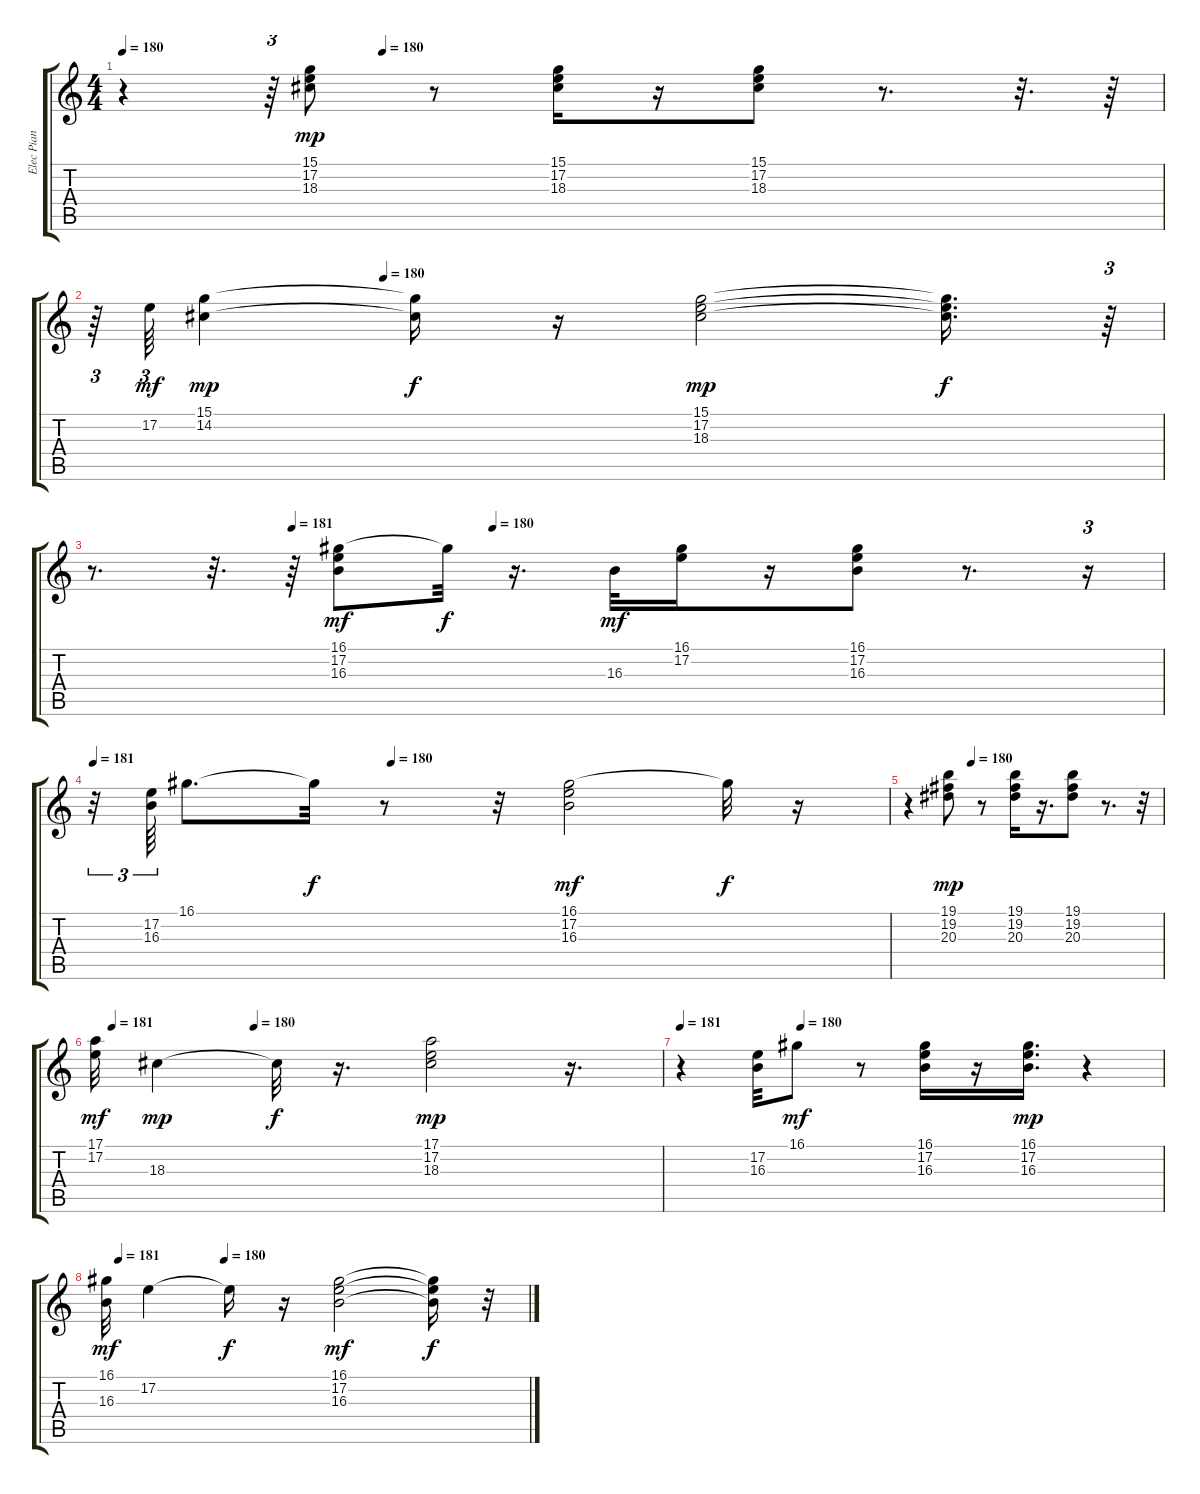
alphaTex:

\track ("Elec Pian" "Elec Pian") {instrument honkytonkpiano}
\staff {score tabs}
\tuning (E4 B3 G3 D3 A2 E2) {hide}
\ts (4 4)
\tempo 180
\tempo (180 0.25)
\clef g2
\ks c
r.4{dy f} r.64{tu (3 2)} (15.1 17.2 18.3).8{dy mp} r.8 (15.1 17.2 18.3).16 r.16 (15.1 17.2 18.3).8 r.8{d} r.32{d} r.64 |
\tempo (180 0.2708333333333333)
r.64{tu (3 2)} 17.2.64{tu (3 2) dy mf} (15.1 14.2).4{dy mp} (15.1{t} 14.2{t}).16{dy f} r.16 (15.1 17.2 18.3).2{dy mp} (15.1{t} 17.2{t} 18.3{t}).16{d dy f} r.64{tu (3 2)} |
\tempo (181 0.1875)
\tempo (180 0.375)
r.8{d} r.32{d} r.64 (16.1 17.2 16.3).8{dy mf} 16.1{t}.32{dy f} r.16{d} 16.3.32{dy mf} (16.1 17.2).16 r.16 (16.1 17.2 16.3).8 r.8{d} r.16{tu (3 2)} |
\tempo 181
\tempo (180 0.375)
r.32{tu (3 2)} (17.2 16.3).64{tu (3 2)} 16.1.8{d} 16.1{t}.32{dy f} r.8 r.32 (16.1 17.2 16.3).2{dy mf} 16.1{t}.32{dy f} r.16 |
\tempo (180 0.25)
r.4 (19.1 19.2 20.3).8{dy mp} r.8 (19.1 19.2 20.3).16 r.16{d} (19.1 19.2 20.3).8 r.8{d} r.32 |
\tempo (181 0.03125)
\tempo (180 0.28125)
(17.1 17.2).32{dy mf} 18.3.4{dy mp} 18.3{t}.32{dy f} r.16{d} (17.1 17.2 18.3).2{dy mp} r.16{d} |
\tempo 181
\tempo (180 0.25)
r.4 (17.2 16.3).32 16.1.8{dy mf} r.8 (16.1 17.2 16.3).16 r.16 (16.1 17.2 16.3).16{d dy mp} r.4 |
\tempo (181 0.03125)
\tempo (180 0.28125)
(16.1 16.3).32{dy mf} 17.2.4 17.2{t}.16{dy f} r.16 (16.1 17.2 16.3).2{dy mf} (16.1{t} 17.2{t} 16.3{t}).16{dy f} r.32
